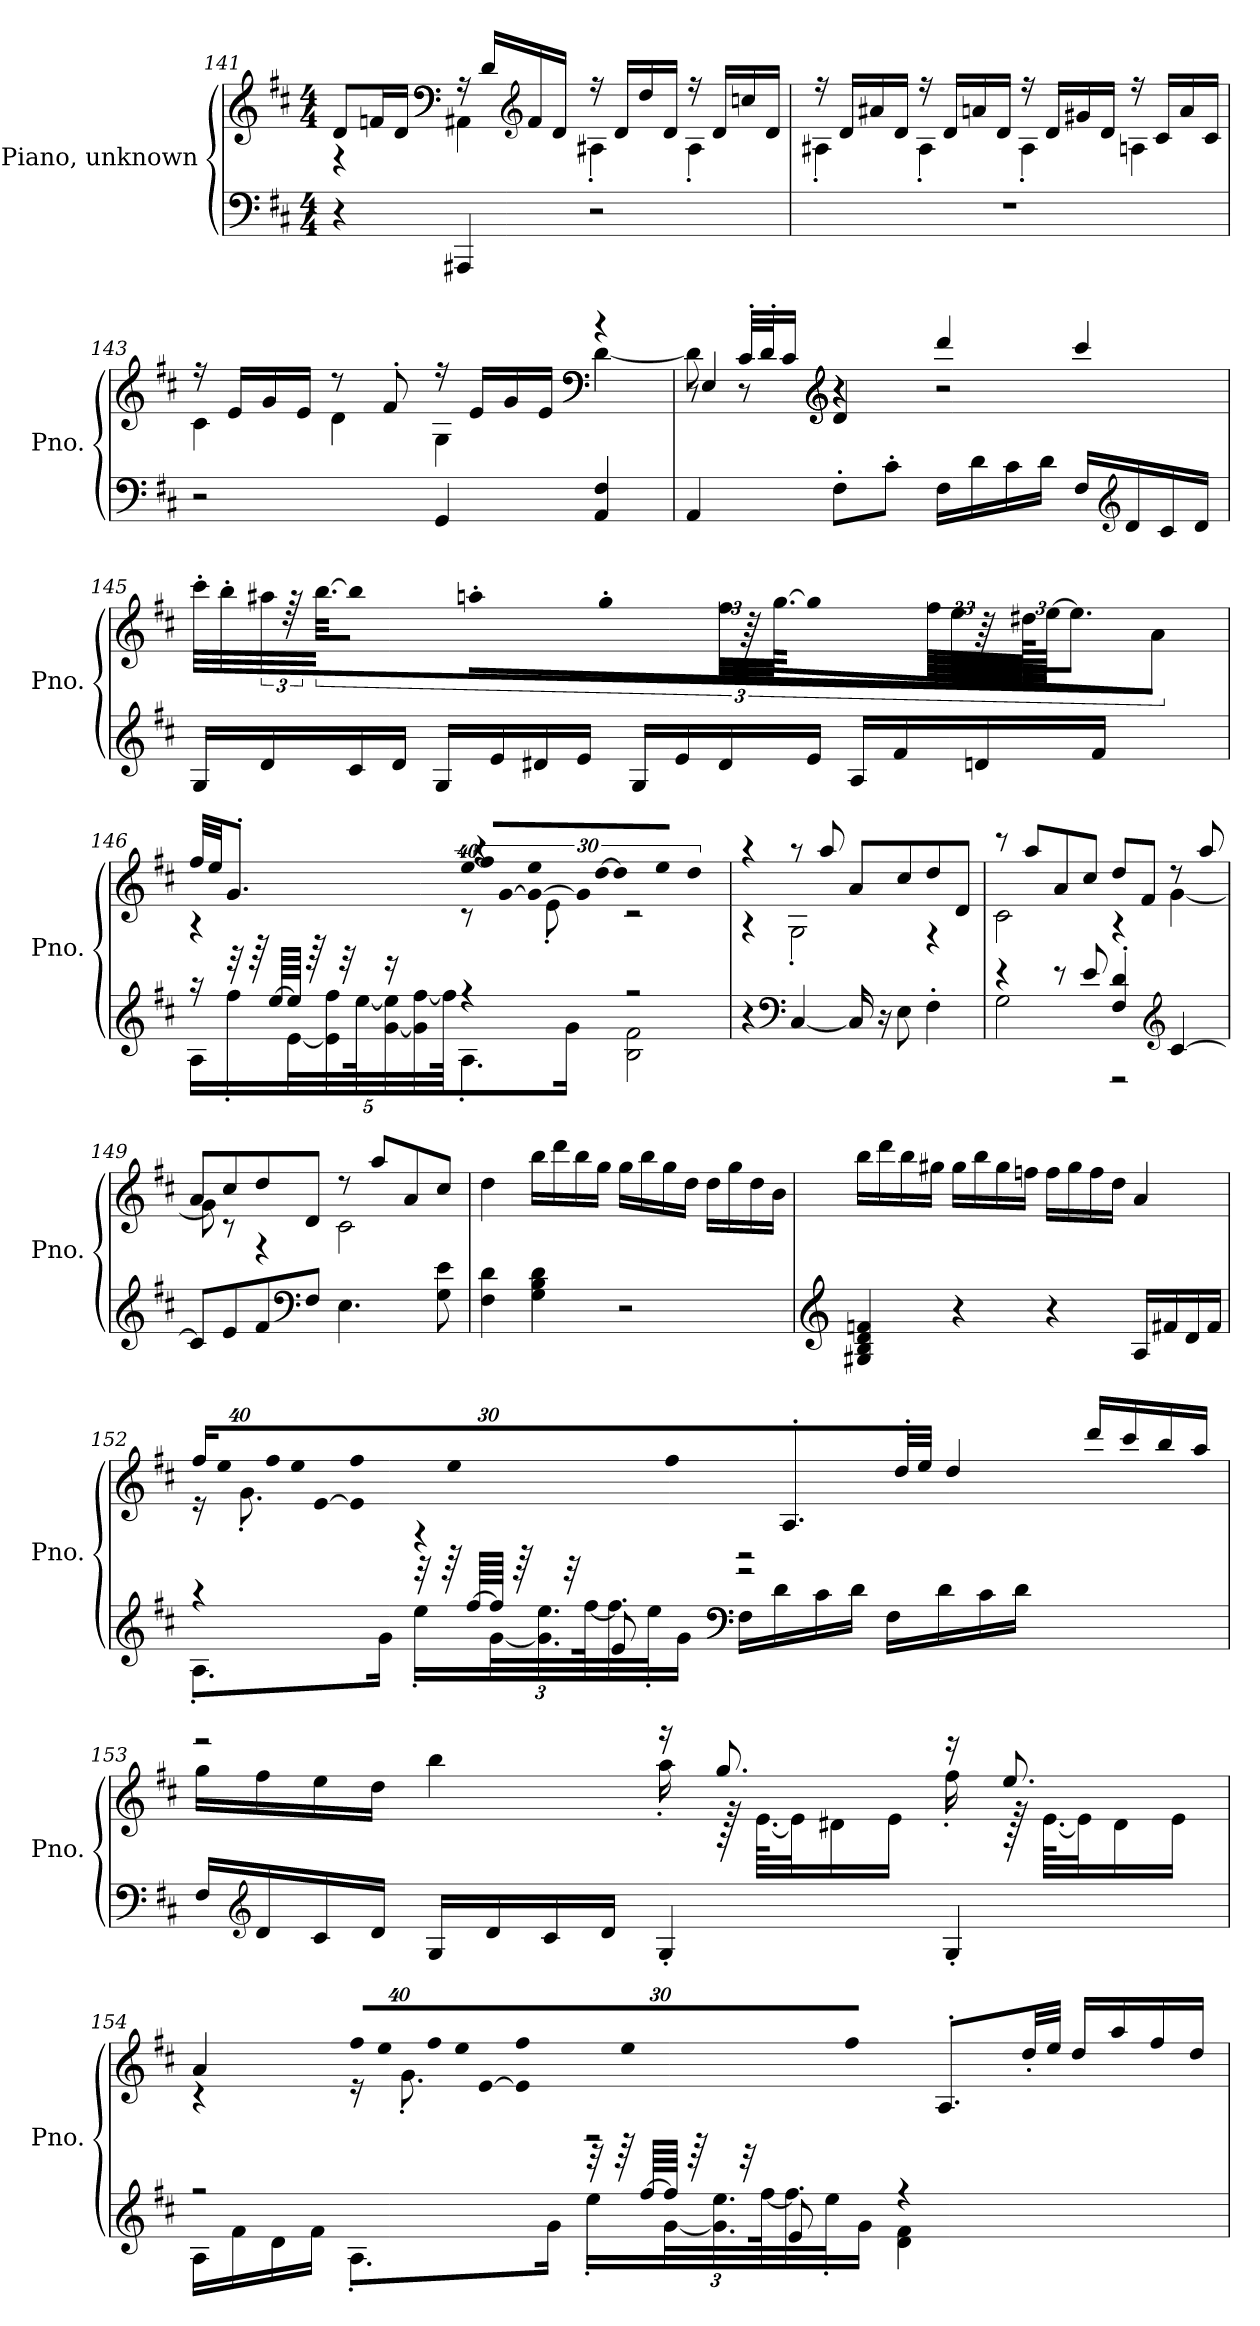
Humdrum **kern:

**kern	**kern
*part1	*part1
*staff2	*staff1
*I"Piano, unknown	*
*I'Pno.	*
*clefF4	*clefG2
*k[f#c#]	*k[f#c#]
*M4/4	*M4/4
=141	=141
*	*^
4r	8d/L	4r
.	16fn/L	.
.	16d/JJ	.
*	*clefF4	*
4AAA#X/	16r	4AA#X\
.	16d/LL	.
*	*clefG2	*
.	16f/	.
.	16d/JJ	.
2r	16r	4A#X'\
.	16d/LL	.
.	16dd/	.
.	16d/JJ	.
.	16r	4A#'\
.	16d/LL	.
.	16ccn/	.
.	16d/JJ	.
!!LO:LB:g=z	!!
=142	=142	=142
1r	16r	4A#X'\
.	16d/LL	.
.	16a#X/	.
.	16d/JJ	.
.	16r	4A#'\
.	16d/LL	.
.	16an/	.
.	16d/JJ	.
.	16r	4A#'\
.	16d/LL	.
.	16g#X/	.
.	16d/JJ	.
.	16r	4An\
.	16c#/LL	.
.	16a/	.
.	16c#/JJ	.
=143	=143	=143
2r	16r	4c#\
.	16e/LL	.
.	16g/	.
.	16e/JJ	.
.	8r	4d\
.	8f#'/	.
4GG/	16r	4G\
.	16e/LL	.
.	16g/	.
.	16e/JJ	.
*	*clefF4	*
4AA/ 4F#/	4r	[4d\
!!LO:LB:g=z
=144	=144	=144
*	*	*^
4AA/	8r	8d\]	4E/
.	32c#'/LLL	8r	.
.	32d'/J	.	.
.	16c#/JJ	.	.
*	*clefG2	*	*
8F#'\L	4d/	4r	4r
8c#'\J	.	.	.
16F#\LL	4ddd/	2r	2r
16d\	.	.	.
16c#\	.	.	.
16d\JJ	.	.	.
16F#/LL	4ccc#/	.	.
*clefG2	*	*	*
16d/	.	.	.
16c#/	.	.	.
16d/JJ	.	.	.
*	*v	*v	*v
!!LO:PB:g=z
=145	=145
16G/LL	32ccc#'\LLL
.	32bb'\
16d/	48aa#X\JJJ
.	96r
.	[48.bb\KKL
16c#/	8bb\J]
16d/JJ	.
16G/LL	32aan'\LLL
.	32gg'\
16e/	48ff#\JJJ
.	96r
.	[48.gg\KKL
16d#X/	8gg\]
16e/JJ	.
16G/LL	96ff#\LLL
.	96ee\JJJJ
.	96r
*	*Xbrackettup
.	96dd#X\KLLL
.	[48ee\JJ
16e/	8.ee\J]
16d#/	.
16e/JJ	.
16A/LL	4a/
16f#/	.
16dn/	.
16f#/JJ	.
!!LO:LB:g=z
=146	=146
*^	*^
16r	16A\LL	32ff#/LLL	4r
.	.	32ee/JJ	.
32r	16ff#'\	8.g'/J	.
64r	.	.	.
[64ee/LLLL	.	.	.
*	*Xbrackettup	*	*
64ee/JJJJ]	[40e\L	.	.
64r	.	.	.
.	40e\] 40ff#\	.	.
32r	.	.	.
.	[80ee\K	.	.
16r	[40g\ 40ee\]	.	.
.	40g\] [40ff#\	.	.
.	80ff#\JJK]	.	.
*	*	*brackettup	*
!	!	!LO:N:vis=32	!
4r	8.A'\	640%23ee/	8r
!	!	!LO:N:vis=128	!
.	.	1920%17r	.
!	!	!LO:N:vis=64	!
.	.	960%17ff#/LLLL	.
!	!	!LO:N:vis=256	!
.	.	[1920%17g/JK	.
!	!	!LO:N:vis=32	!
.	.	640%23g/_ 640%23ee/	.
!	!	!LO:N:vis=256	!
.	.	1920%17g/LL]	.
!	!	!LO:N:vis=256	!
.	.	[1920%17dd/JJJ	.
.	.	16dd/]	8e'\
.	16g\Jk	16ee/JJ	.
2r	2B\ 2f#\	2dd/	2r
*v	*v	*	*
=147	=147	=147
4r	4r	4r
*clefF4	*	*
[4C#/	8r	2G'\
.	8aa/	.
16C#/]	8a/L	.
16r	.	.
8E\	8cc#/	.
4F#'\	8dd/	4r
.	8d/J	.
!!LO:LB:g=z	!!
=148	=148	=148
*^	*	*
4r	2G\	8r	2c#\
.	.	8aa/L	.
8r	.	8a/	.
8e/	.	8cc#/J	.
4F#/' 4d/'	2r	8dd/L	4r
.	.	8f#/J	.
*clefG2	*	*	*
[4c#/	.	8r	[4g\
.	.	8aa/	.
*v	*v	*	*
=149	=149	=149
8c#/L]	8a/L	8g\]
8e/	8cc#/	8r
8f#/	8dd/	4r
*clefF4	*	*
8F#/J	8d/J	.
4.E\	8r	2c#\
.	8aa/L	.
.	8a/	.
8G\ 8e\	8cc#/J	.
*	*v	*v
=150	=150
4F#\ 4d\	4dd\
4G\ 4B\ 4d\	16bb\LL
.	16ddd\
.	16bb\
.	16gg\JJ
2r	16gg\LL
.	16bb\
.	16gg\
.	16dd\JJ
.	16dd\LL
.	16gg\
.	16dd\
.	16b\JJ
!!LO:LB:g=z
=151	=151
*clefG2	*
4G#X/ 4B/ 4d/ 4fn/	16bb\LL
.	16ddd\
.	16bb\
.	16gg#X\JJ
4r	16gg#\LL
.	16bb\
.	16gg#\
.	16ffn\JJ
4r	16ff\LL
.	16gg#\
.	16ff\
.	16dd\JJ
16A/LL	4a/
16f#X/	.
16d/	.
16f#/JJ	.
!!LO:LB:g=z
=152	=152
*^	*
*	*	*Xbrackettup
!	!	!LO:N:vis=32
*	*	*^
4r	8.A'\L	640%23ff#/LLL	16r
!	!	!LO:N:vis=32	!
.	.	640%23ee/	.
.	.	.	8.g'\
!	!	!LO:N:vis=32	!
.	.	640%23ff#/	.
!	!	!LO:N:vis=64	!
.	.	960%17ee/L	.
!	!	!LO:N:vis=64	!
.	.	[960%17e/J	.
!	!	!LO:N:vis=32	!
.	.	640%23e/] 640%23ff#/	.
!	!	!LO:N:vis=32	!
.	.	640%23ee/	.
.	16g\Jk	.	.
!	!	!LO:N:vis=32	!
.	.	640%23ff#/JJ	.
32r	16ee'\LL	.	4r
.	.	8.A'/	.
64r	.	.	.
[64ff#/LLLL	.	.	.
64ff#/JJJJ]	[48g\L	.	.
64r	.	.	.
.	48.g\] 48.ee\	.	.
32r	.	.	.
.	[96ff#\K	.	.
8e'/	32ff#\]	.	.
.	32ee'\J	.	.
.	16g\JJ	.	.
.	.	32dd'/LL	.
.	.	32ee/JJJ	.
*clefF4	*	*	*
2r	16F#\LL	.	2r
.	.	4dd/	.
.	16d\	.	.
.	16c#\	.	.
.	16d\JJ	.	.
.	16F#\LL	.	.
.	.	16ddd/LL	.
.	16d\	.	.
.	.	16ccc#/	.
.	16c#\	.	.
.	.	16bb/	.
.	16d\JJ	.	.
.	.	16aa/JJ	.
960ryy	960ryy	.	960ryy
*v	*v	*	*
!!LO:LB:g=z	!!
=153	=153	=153
16F#/LL	2r	16gg\LL
*clefG2	*	*
16d/	.	16ff#\
16c#/	.	16ee\
16d/JJ	.	16dd\JJ
16G/LL	.	4bb\
16d/	.	.
16c#/	.	.
16d/JJ	.	.
4G'/	16r	16aa'\
.	8.gg/	128r
.	.	[64.e\KLLL
.	.	32e\J]
.	.	16d#X\
.	.	16e\JJ
4G'/	16r	16ff#'\
.	8.ee/	128r
.	.	[64.e\KLLL
.	.	32e\J]
.	.	16d#\
.	.	16e\JJ
!!LO:PB:g=z	!!
=154	=154	=154
*^	*	*
2r	16A\LL	4a/	4r
.	16f#\	.	.
.	16d\	.	.
.	16f#\JJ	.	.
!	!	!LO:N:vis=32	!
.	8.A'\L	640%23ff#/LLL	16r
!	!	!LO:N:vis=32	!
.	.	640%23ee/	.
.	.	.	8.g'\
!	!	!LO:N:vis=32	!
.	.	640%23ff#/	.
!	!	!LO:N:vis=64	!
.	.	960%17ee/L	.
!	!	!LO:N:vis=64	!
.	.	[960%17e/J	.
!	!	!LO:N:vis=32	!
.	.	640%23e/] 640%23ff#/	.
!	!	!LO:N:vis=32	!
.	.	640%23ee/	.
.	16g\Jk	.	.
!	!	!LO:N:vis=32	!
.	.	640%23ff#/JJJ	.
32r	16ee'\LL	.	2r
.	.	8.A'/L	.
64r	.	.	.
[64ff#/LLLL	.	.	.
64ff#/JJJJ]	[48g\L	.	.
64r	.	.	.
.	48.g\] 48.ee\	.	.
32r	.	.	.
.	[96ff#\K	.	.
8e'/	32ff#\]	.	.
.	32ee'\J	.	.
.	16g\JJ	.	.
.	.	32dd'/LL	.
.	.	32ee/JJJ	.
4r	4d\ 4f#\	.	.
.	.	16dd/LL	.
.	.	16aa/	.
.	.	16ff#/	.
.	.	16dd/JJ	.
960ryy	960ryy	.	960ryy
*v	*v	*	*
*	*v	*v
=	=
*-	*-
